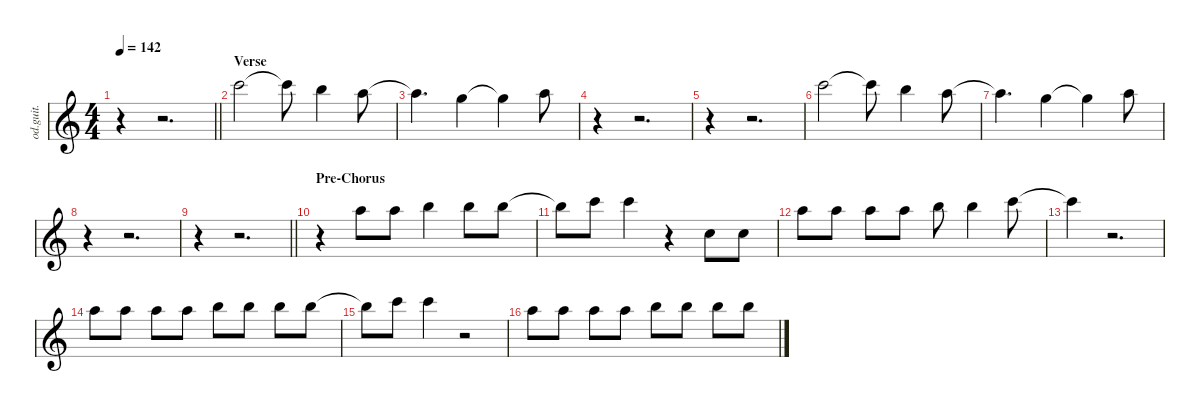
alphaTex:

\defaultSystemsLayout 4
\hideDynamics
\bracketExtendMode nobrackets
\otherSystemsTrackNameOrientation horizontal
\track ("Vocals" "od.guit.") {mute instrument overdrivenguitar}
\staff {score}
\tuning (E4 B3 G3 D3 A2 E2)
\ts (4 4)
\tempo 142
\clef g2
\barLineRight lightlight
\ks c
r.4{dy f beam Down} r.2{d beam Down} |
\section ("" "Verse")
8.1.2{beam Down} 8.1{t}.8{beam Down} 7.1.4{beam Down} 5.1.8{beam Down} |
5.1{t}.4{d beam Down} 3.1.4{beam Down} 3.1{t}.4{beam Down} 5.1.8{beam Down} |
r.4{beam Down} r.2{d beam Down} |
r.4{beam Down} r.2{d beam Down} |
8.1.2{beam Down} 8.1{t}.8{beam Down} 7.1.4{beam Down} 5.1.8{beam Down} |
5.1{t}.4{d beam Down} 3.1.4{beam Down} 3.1{t}.4{beam Down} 5.1.8{beam Down} |
r.4{beam Down} r.2{d beam Down} |
\barLineRight lightlight
r.4{beam Down} r.2{d beam Down} |
\section ("" "Pre-Chorus")
r.4{beam Down} 5.1.8{beam Down} 5.1.8{beam Down} 7.1.4{beam Down} 7.1.8{beam Down} 7.1.8{beam Down} |
7.1{t}.8{beam Down} 8.1.8{beam Down} 8.1.4{beam Down} r.4{beam Down} 1.2.8{beam Down} 1.2.8{beam Down} |
5.1.8{beam Down} 5.1.8{beam Down} 5.1.8{beam Down} 5.1.8{beam Down} 7.1.8{beam Down} 7.1.4{beam Down} 8.1.8{beam Down} |
8.1{t}.4{beam Down} r.2{d beam Down} |
5.1.8{beam Down} 5.1.8{beam Down} 5.1.8{beam Down} 5.1.8{beam Down} 7.1.8{beam Down} 7.1.8{beam Down} 7.1.8{beam Down} 7.1.8{beam Down} |
7.1{t}.8{beam Down} 8.1.8{beam Down} 8.1.4{beam Down} r.2{beam Down} |
5.1.8{beam Down} 5.1.8{beam Down} 5.1.8{beam Down} 5.1.8{beam Down} 7.1.8{beam Down} 7.1.8{beam Down} 7.1.8{beam Down} 7.1.8{beam Down}
